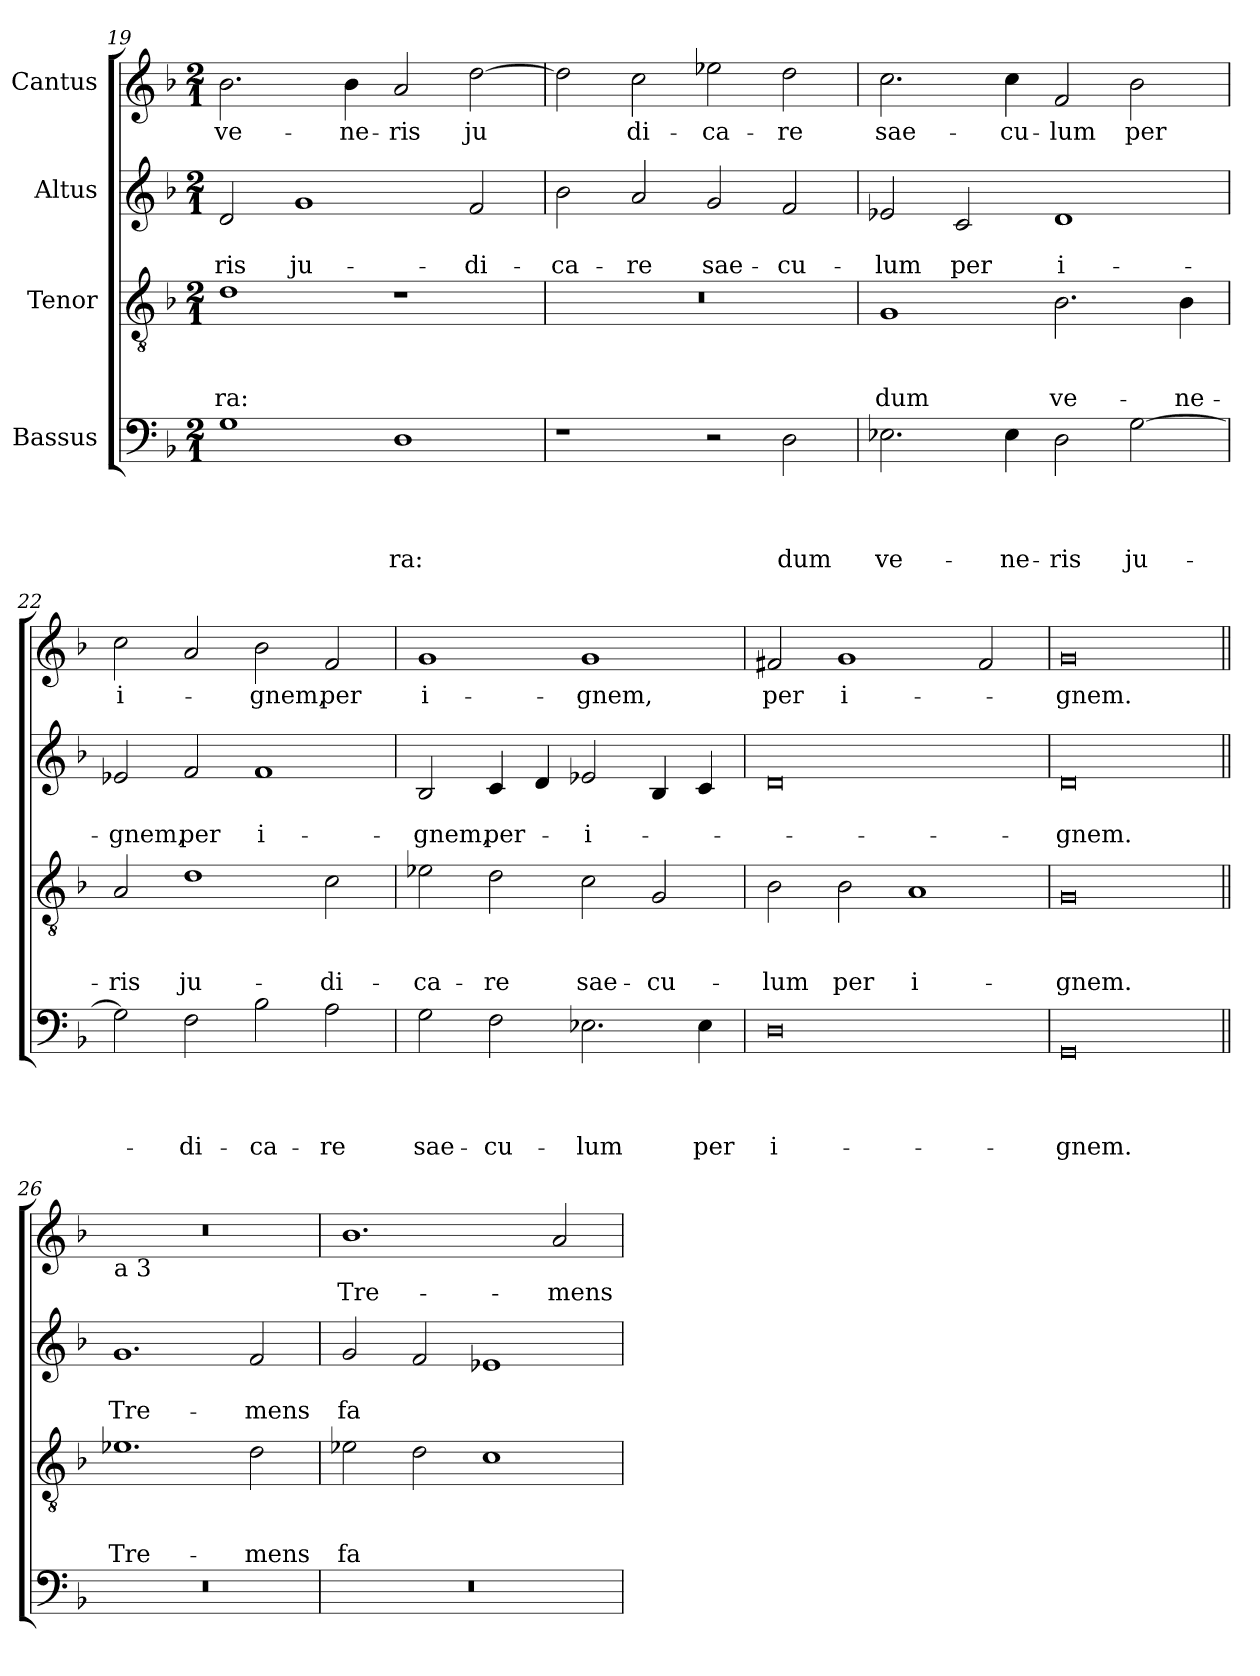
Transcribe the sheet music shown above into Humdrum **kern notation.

**kern	**text	**text	**text	**text	**kern	**text	**text	**text	**kern	**text	**text	**kern	**text
*part4	*part4	*part4	*part4	*part4	*part3	*part3	*part3	*part3	*part2	*part2	*part2	*part1	*part1
*staff4	*staff4	*staff4	*staff4	*staff4	*staff3	*staff3	*staff3	*staff3	*staff2	*staff2	*staff2	*staff1	*staff1
*I"Bassus	*	*	*	*	*I"Tenor	*	*	*	*I"Altus	*	*	*I"Cantus	*
*clefF4	*	*	*	*	*clefGv2	*	*	*	*clefG2	*	*	*clefG2	*
*k[b-]	*	*	*	*	*k[b-]	*	*	*	*k[b-]	*	*	*k[b-]	*
*F:	*	*	*	*	*F:	*	*	*	*F:	*	*	*F:	*
*M2/1	*	*	*	*	*M2/1	*	*	*	*M2/1	*	*	*M2/1	*
=19	=19	=19	=19	=19	=19	=19	=19	=19	=19	=19	=19	=19	=19
!	!	!	!	!	!	!	!	!LO:LY:b	!	!	!LO:LY:b	!	!LO:LY:b
1G	.	.	.	.	1d	.	.	-ra:	2d/	.	-ris	2.b-\	ve-
!	!	!	!	!	!	!	!	!	!	!	!LO:LY:b	!	!
.	.	.	.	.	.	.	.	.	1g	.	ju-	.	.
!	!	!	!	!	!	!	!	!	!	!	!	!	!LO:LY:b
.	.	.	.	.	.	.	.	.	.	.	.	4b-\	-ne-
!	!	!	!	!LO:LY:b	!	!	!	!	!	!	!	!	!LO:LY:b
1D	.	.	.	-ra:	1r	.	.	.	.	.	.	2a/	-ris
!	!	!	!	!	!	!	!	!	!	!	!LO:LY:b	!	!LO:LY:b
.	.	.	.	.	.	.	.	.	2f/	.	-di-	[>2dd\	ju
!!LO:LB:g=z
=20	=20	=20	=20	=20	=20	=20	=20	=20	=20	=20	=20	=20	=20
!	!	!	!	!	!	!	!	!	!	!	!LO:LY:b	!	!
1r	.	.	.	.	0r	.	.	.	2b-\	.	-ca-	2dd\]	.
!	!	!	!	!	!	!	!	!	!	!	!LO:LY:b	!	!LO:LY:b
.	.	.	.	.	.	.	.	.	2a/	.	-re	2cc\	di-
!	!	!	!	!	!	!	!	!	!	!	!LO:LY:b	!	!LO:LY:b
2r	.	.	.	.	.	.	.	.	2g/	.	sae-	2ee-X\	-ca-
!	!	!	!	!LO:LY:b	!	!	!	!	!	!	!LO:LY:b	!	!LO:LY:b
2D\	.	.	.	dum	.	.	.	.	2f/	.	-cu-	2dd\	-re
=21	=21	=21	=21	=21	=21	=21	=21	=21	=21	=21	=21	=21	=21
!	!	!	!	!LO:LY:b	!	!	!	!LO:LY:b	!	!	!LO:LY:b	!	!LO:LY:b
2.E-X\	.	.	.	ve-	1G	.	.	dum	2e-X/	.	-lum	2.cc\	sae-
!	!	!	!	!	!	!	!	!	!	!	!LO:LY:b	!	!
.	.	.	.	.	.	.	.	.	2c/	.	per	.	.
!	!	!	!	!LO:LY:b	!	!	!	!	!	!	!	!	!LO:LY:b
4E-\	.	.	.	-ne-	.	.	.	.	.	.	.	4cc\	-cu-
!	!	!	!	!LO:LY:b	!	!	!	!LO:LY:b	!	!	!LO:LY:b	!	!LO:LY:b
2D\	.	.	.	-ris	2.B-\	.	.	ve-	1d	.	i-	2f/	-lum
!	!	!	!	!LO:LY:b	!	!	!	!	!	!	!	!	!LO:LY:b
[>2G\	.	.	.	ju-	.	.	.	.	.	.	.	2b-\	per
!	!	!	!	!	!	!	!	!LO:LY:b	!	!	!	!	!
.	.	.	.	.	4B-\	.	.	-ne-	.	.	.	.	.
!!LO:LB:g=z
=22	=22	=22	=22	=22	=22	=22	=22	=22	=22	=22	=22	=22	=22
!	!	!	!	!	!	!	!	!LO:LY:b	!	!	!LO:LY:b	!	!LO:LY:b
2G\]	.	.	.	.	2A/	.	.	-ris	2e-X/	.	-gnem,	2cc\	i-
!	!	!	!	!LO:LY:b	!	!	!	!LO:LY:b	!	!	!LO:LY:b	!	!
2F\	.	.	.	-di-	1d	.	.	ju-	2f/	.	per	2a/	.
!	!	!	!	!LO:LY:b	!	!	!	!	!	!	!LO:LY:b	!	!LO:LY:b
2B-\	.	.	.	-ca-	.	.	.	.	1f	.	i-	2b-\	-gnem,
!	!	!	!	!LO:LY:b	!	!	!	!LO:LY:b	!	!	!	!	!LO:LY:b
2A\	.	.	.	-re	2c\	.	.	-di-	.	.	.	2f/	per
=23	=23	=23	=23	=23	=23	=23	=23	=23	=23	=23	=23	=23	=23
!	!	!	!	!LO:LY:b	!	!	!	!LO:LY:b	!	!	!LO:LY:b	!	!LO:LY:b
2G\	.	.	.	sae-	2e-X\	.	.	-ca-	2B-/	.	-gnem,	1g	i-
!	!	!	!	!LO:LY:b	!	!	!	!LO:LY:b	!	!	!LO:LY:b	!	!
2F\	.	.	.	-cu-	2d\	.	.	-re	4c/	.	per-	.	.
.	.	.	.	.	.	.	.	.	4d/	.	.	.	.
!	!	!	!	!LO:LY:b	!	!	!	!LO:LY:b	!	!	!LO:LY:b	!	!LO:LY:b
2.E-X\	.	.	.	-lum	2c\	.	.	sae-	2e-X/	.	-i-	1g	-gnem,
!	!	!	!	!	!	!	!	!LO:LY:b	!	!	!	!	!
.	.	.	.	.	2G/	.	.	-cu-	4B-/	.	.	.	.
!	!	!	!	!LO:LY:b	!	!	!	!	!	!	!	!	!
4E-\	.	.	.	per	.	.	.	.	4c/	.	.	.	.
=24	=24	=24	=24	=24	=24	=24	=24	=24	=24	=24	=24	=24	=24
!	!	!	!	!LO:LY:b	!	!	!	!LO:LY:b	!	!	!	!	!LO:LY:b
0D	.	.	.	i-	2B-\	.	.	-lum	0d	.	.	2f#X/	per
!	!	!	!	!	!	!	!	!LO:LY:b	!	!	!	!	!LO:LY:b
.	.	.	.	.	2B-\	.	.	per	.	.	.	1g	i-
!	!	!	!	!	!	!	!	!LO:LY:b	!	!	!	!	!
.	.	.	.	.	1A	.	.	i-	.	.	.	.	.
.	.	.	.	.	.	.	.	.	.	.	.	2f#/	.
=25	=25	=25	=25	=25	=25	=25	=25	=25	=25	=25	=25	=25	=25
!	!	!	!	!LO:LY:b	!	!	!	!LO:LY:b	!	!	!LO:LY:b	!	!LO:LY:b
0GG	.	.	.	-gnem.	0G	.	.	-gnem.	0d	.	-gnem.	0g	-gnem.
=26||	=26||	=26||	=26||	=26||	=26||	=26||	=26||	=26||	=26||	=26||	=26||	=26||	=26||
!	!	!	!	!	!	!	!	!	!	!	!	!LO:TX:b:t=a 3	!
!	!	!	!	!	!	!	!	!LO:LY:b	!	!	!LO:LY:b	!	!
0r	.	.	.	.	1.e-X	.	.	Tre-	1.g	.	Tre-	0r	.
!	!	!	!	!	!	!	!	!LO:LY:b	!	!	!LO:LY:b	!	!
.	.	.	.	.	2d\	.	.	-mens	2f/	.	-mens	.	.
!!LO:LB:g=z
=27	=27	=27	=27	=27	=27	=27	=27	=27	=27	=27	=27	=27	=27
!	!	!	!	!	!	!	!	!LO:LY:b	!	!	!LO:LY:b	!	!LO:LY:b
0r	.	.	.	.	2e-X\	.	.	fa	2g/	.	fa	1.b-	Tre-
.	.	.	.	.	2d\	.	.	.	2f/	.	.	.	.
.	.	.	.	.	1c	.	.	.	1e-X	.	.	.	.
!	!	!	!	!	!	!	!	!	!	!	!	!	!LO:LY:b
.	.	.	.	.	.	.	.	.	.	.	.	2a/	-mens
=	=	=	=	=	=	=	=	=	=	=	=	=	=
*-	*-	*-	*-	*-	*-	*-	*-	*-	*-	*-	*-	*-	*-
